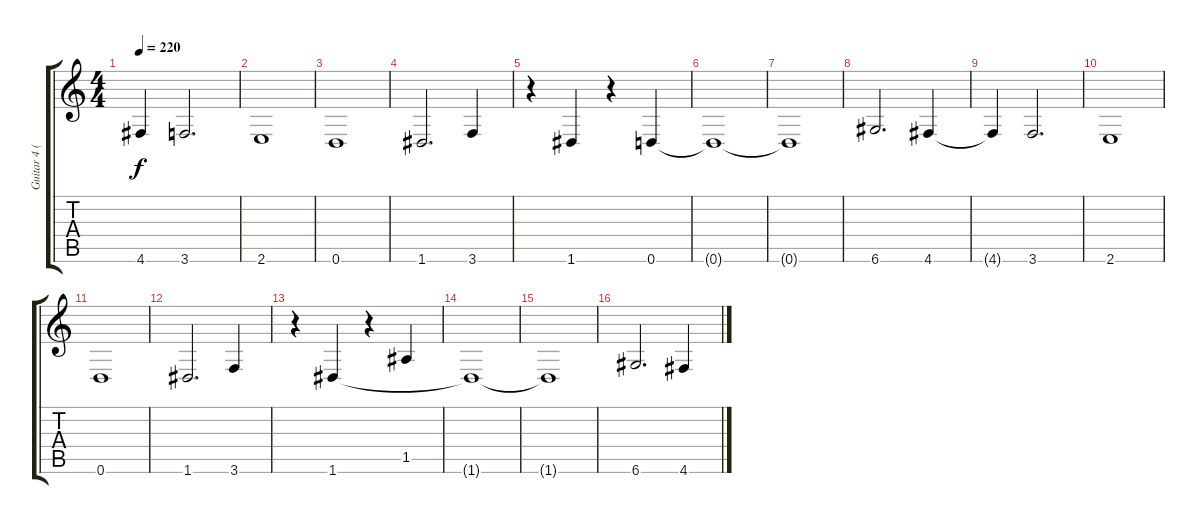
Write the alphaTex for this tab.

\track ("Guitar 4 (As Important As Guitar 3)" "Guitar 4 (") {instrument distortionguitar}
\staff {score tabs}
\tuning (E4 B3 G3 D3 A2 D2) {hide}
\ts (4 4)
\tempo 220
\clef g2
\ks c
4.6{t}.4{dy f} 3.6.2{d} |
2.6.1 |
0.6.1 |
1.6.2{d instrument acousticguitarsteel} 3.6.4 |
r.4 1.6.4 r.4 0.6.4 |
0.6{t}.1 |
0.6{t}.1 |
6.6.2{d} 4.6.4 |
4.6{t}.4 3.6.2{d} |
2.6.1 |
0.6.1 |
1.6.2{d instrument acousticguitarsteel} 3.6.4 |
r.4 1.6.4 r.4 1.5.4 |
1.6{t}.1 |
1.6{t}.1 |
6.6.2{d} 4.6.4
